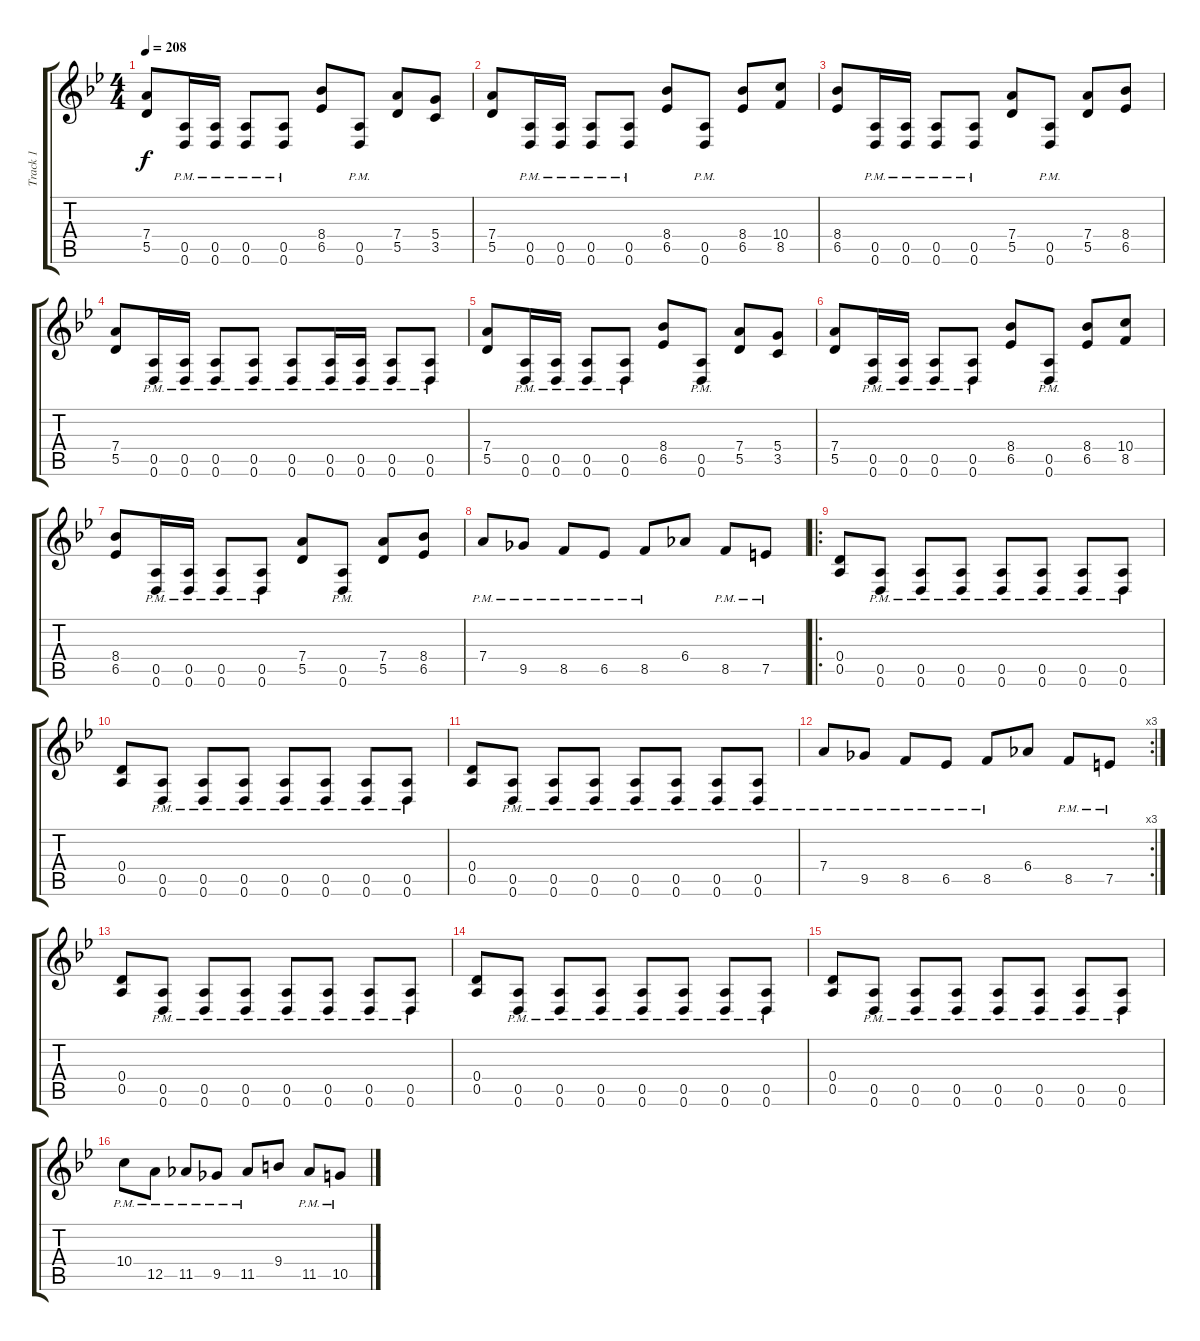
\track ("Track 1" "Track 1") {instrument distortionguitar}
\staff {score tabs}
\tuning (E4 B3 G3 D3 A2 D2) {hide}
\ts (4 4)
\tempo 208
\clef g2
\ks bb
(7.4 5.5).8{dy f} (0.5{pm} 0.6{pm}).16 (0.5{pm} 0.6{pm}).16 (0.5{pm} 0.6{pm}).8 (0.5{pm} 0.6{pm}).8 (8.4 6.5).8 (0.5{pm} 0.6{pm}).8 (7.4 5.5).8 (5.4 3.5).8 |
(7.4 5.5).8 (0.5{pm} 0.6{pm}).16 (0.5{pm} 0.6{pm}).16 (0.5{pm} 0.6{pm}).8 (0.5{pm} 0.6{pm}).8 (8.4 6.5).8 (0.5{pm} 0.6{pm}).8 (8.4 6.5).8 (10.4 8.5).8 |
(8.4 6.5).8 (0.5{pm} 0.6{pm}).16 (0.5{pm} 0.6{pm}).16 (0.5{pm} 0.6{pm}).8 (0.5{pm} 0.6{pm}).8 (7.4 5.5).8 (0.5{pm} 0.6{pm}).8 (7.4 5.5).8 (8.4 6.5).8 |
(7.4 5.5).8 (0.5{pm} 0.6{pm}).16 (0.5{pm} 0.6{pm}).16 (0.5{pm} 0.6{pm}).8 (0.5{pm} 0.6{pm}).8 (0.5{pm} 0.6{pm}).8 (0.5{pm} 0.6{pm}).16 (0.5{pm} 0.6{pm}).16 (0.5{pm} 0.6{pm}).8 (0.5{pm} 0.6{pm}).8 |
(7.4 5.5).8 (0.5{pm} 0.6{pm}).16 (0.5{pm} 0.6{pm}).16 (0.5{pm} 0.6{pm}).8 (0.5{pm} 0.6{pm}).8 (8.4 6.5).8 (0.5{pm} 0.6{pm}).8 (7.4 5.5).8 (5.4 3.5).8 |
(7.4 5.5).8 (0.5{pm} 0.6{pm}).16 (0.5{pm} 0.6{pm}).16 (0.5{pm} 0.6{pm}).8 (0.5{pm} 0.6{pm}).8 (8.4 6.5).8 (0.5{pm} 0.6{pm}).8 (8.4 6.5).8 (10.4 8.5).8 |
(8.4 6.5).8 (0.5{pm} 0.6{pm}).16 (0.5{pm} 0.6{pm}).16 (0.5{pm} 0.6{pm}).8 (0.5{pm} 0.6{pm}).8 (7.4 5.5).8 (0.5{pm} 0.6{pm}).8 (7.4 5.5).8 (8.4 6.5).8 |
7.4{pm}.8 9.5{pm}.8 8.5{pm}.8 6.5{pm}.8 8.5{pm}.8 6.4.8 8.5{pm}.8 7.5{pm}.8 |
\ro
(0.4 0.5).8 (0.5{pm} 0.6{pm}).8 (0.5{pm} 0.6{pm}).8 (0.5{pm} 0.6{pm}).8 (0.5{pm} 0.6{pm}).8 (0.5{pm} 0.6{pm}).8 (0.5{pm} 0.6{pm}).8 (0.5{pm} 0.6{pm}).8 |
(0.4 0.5).8 (0.5{pm} 0.6{pm}).8 (0.5{pm} 0.6{pm}).8 (0.5{pm} 0.6{pm}).8 (0.5{pm} 0.6{pm}).8 (0.5{pm} 0.6{pm}).8 (0.5{pm} 0.6{pm}).8 (0.5{pm} 0.6{pm}).8 |
(0.4 0.5).8 (0.5{pm} 0.6{pm}).8 (0.5{pm} 0.6{pm}).8 (0.5{pm} 0.6{pm}).8 (0.5{pm} 0.6{pm}).8 (0.5{pm} 0.6{pm}).8 (0.5{pm} 0.6{pm}).8 (0.5{pm} 0.6{pm}).8 |
\rc 3
7.4{pm}.8 9.5{pm}.8 8.5{pm}.8 6.5{pm}.8 8.5{pm}.8 6.4.8 8.5{pm}.8 7.5{pm}.8 |
(0.4 0.5).8 (0.5{pm} 0.6{pm}).8 (0.5{pm} 0.6{pm}).8 (0.5{pm} 0.6{pm}).8 (0.5{pm} 0.6{pm}).8 (0.5{pm} 0.6{pm}).8 (0.5{pm} 0.6{pm}).8 (0.5{pm} 0.6{pm}).8 |
(0.4 0.5).8 (0.5{pm} 0.6{pm}).8 (0.5{pm} 0.6{pm}).8 (0.5{pm} 0.6{pm}).8 (0.5{pm} 0.6{pm}).8 (0.5{pm} 0.6{pm}).8 (0.5{pm} 0.6{pm}).8 (0.5{pm} 0.6{pm}).8 |
(0.4 0.5).8 (0.5{pm} 0.6{pm}).8 (0.5{pm} 0.6{pm}).8 (0.5{pm} 0.6{pm}).8 (0.5{pm} 0.6{pm}).8 (0.5{pm} 0.6{pm}).8 (0.5{pm} 0.6{pm}).8 (0.5{pm} 0.6{pm}).8 |
10.4{pm}.8 12.5{pm}.8 11.5{pm}.8 9.5{pm}.8 11.5{pm}.8 9.4.8 11.5{pm}.8 10.5{pm}.8
